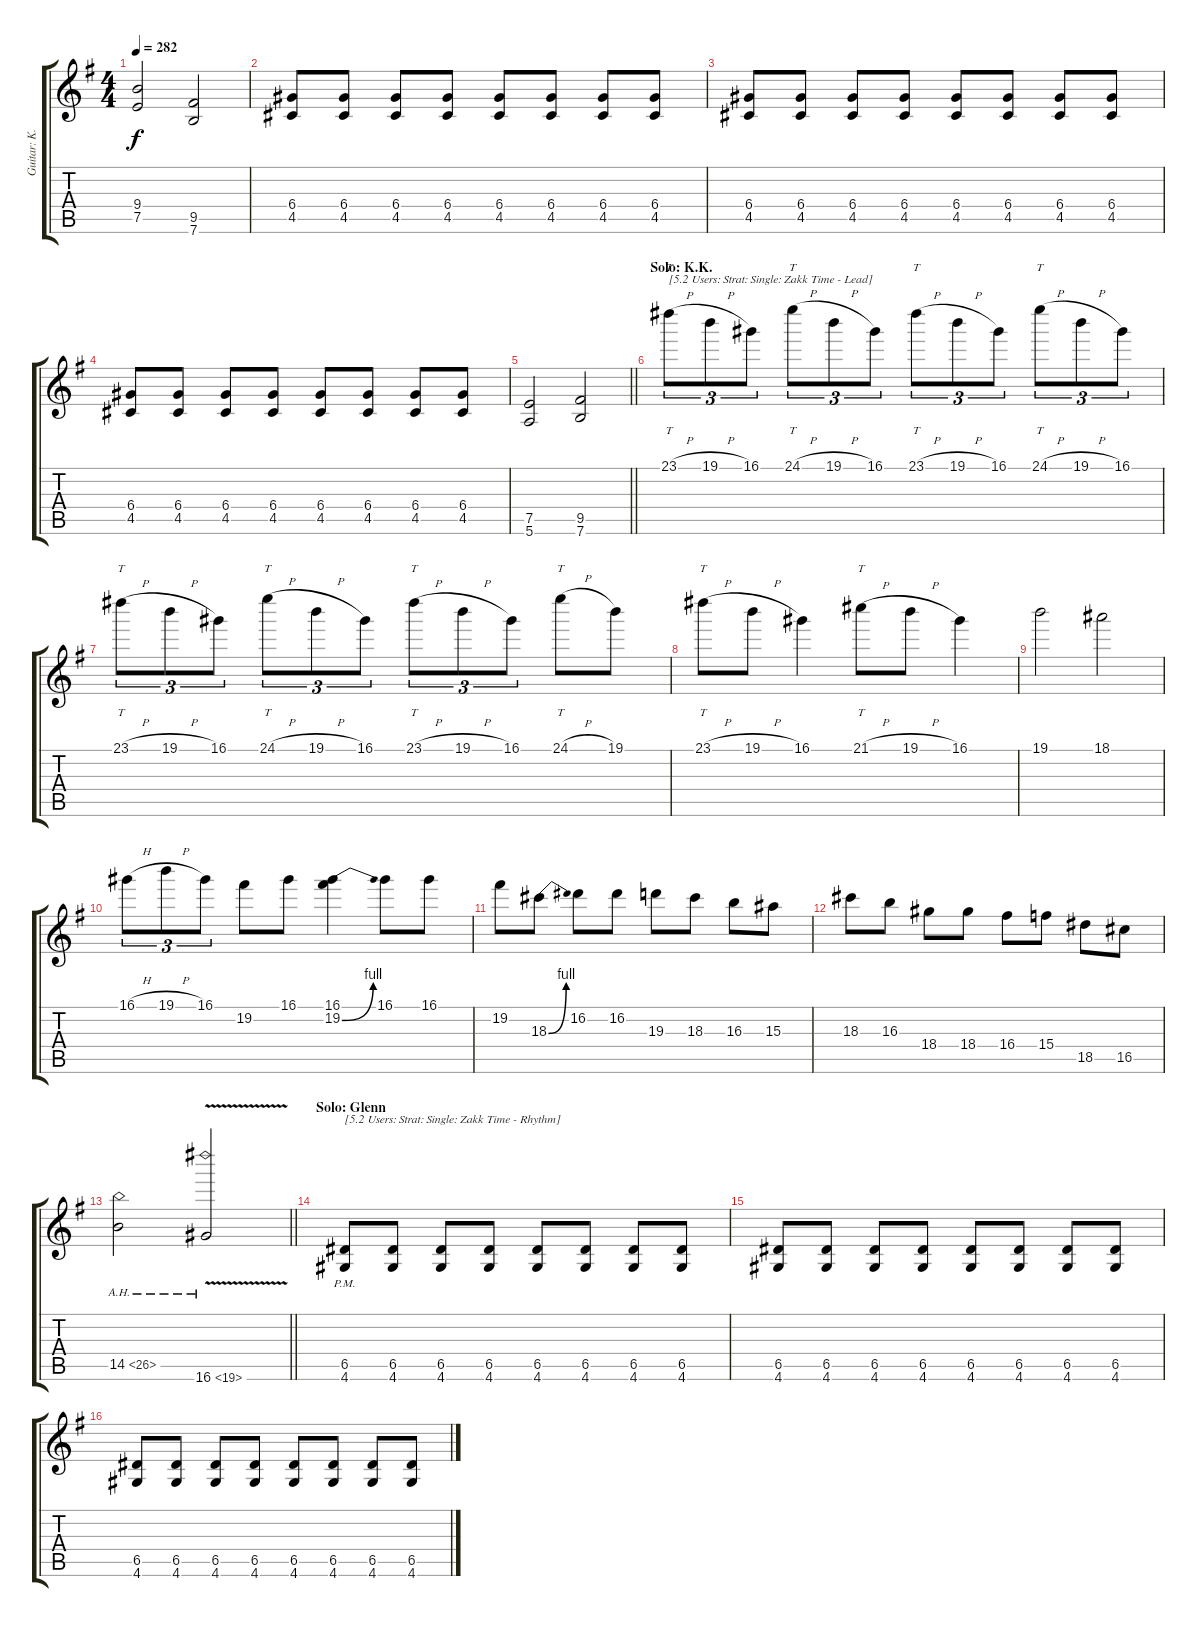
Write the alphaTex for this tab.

\track ("Guitar: K.K." "Guitar: K.") {instrument overdrivenguitar}
\staff {score tabs}
\tuning (E4 B3 G3 D3 A2 E2) {hide}
\ts (4 4)
\tempo 282
\clef g2
\ks g
(9.4 7.5).2{dy f} (9.5 7.6).2 |
(6.4 4.5).8 (6.4 4.5).8 (6.4 4.5).8 (6.4 4.5).8 (6.4 4.5).8 (6.4 4.5).8 (6.4 4.5).8 (6.4 4.5).8 |
(6.4 4.5).8 (6.4 4.5).8 (6.4 4.5).8 (6.4 4.5).8 (6.4 4.5).8 (6.4 4.5).8 (6.4 4.5).8 (6.4 4.5).8 |
(6.4 4.5).8 (6.4 4.5).8 (6.4 4.5).8 (6.4 4.5).8 (6.4 4.5).8 (6.4 4.5).8 (6.4 4.5).8 (6.4 4.5).8 |
\barLineRight lightlight
(7.5 5.6).2 (9.5 7.6).2 |
\section ("" "Solo: K.K.")
23.1{h}.8{tt tu (3 2) txt "[5.2 Users: Strat: Single: Zakk Time - Lead]" volume 12 instrument overdrivenguitar} 19.1{h}.8{tu (3 2)} 16.1.8{tu (3 2)} 24.1{h}.8{tt tu (3 2)} 19.1{h}.8{tu (3 2)} 16.1.8{tu (3 2)} 23.1{h}.8{tt tu (3 2)} 19.1{h}.8{tu (3 2)} 16.1.8{tu (3 2)} 24.1{h}.8{tt tu (3 2)} 19.1{h}.8{tu (3 2)} 16.1.8{tu (3 2)} |
23.1{h}.8{tt tu (3 2)} 19.1{h}.8{tu (3 2)} 16.1.8{tu (3 2)} 24.1{h}.8{tt tu (3 2)} 19.1{h}.8{tu (3 2)} 16.1.8{tu (3 2)} 23.1{h}.8{tt tu (3 2)} 19.1{h}.8{tu (3 2)} 16.1.8{tu (3 2)} 24.1{h}.8{tt} 19.1.8 |
23.1{h}.8{tt} 19.1{h}.8 16.1.4 21.1{h}.8{tt} 19.1{h}.8 16.1.4 |
19.1.2 18.1.2 |
16.1{h}.8{tu (3 2)} 19.1{h}.8{tu (3 2)} 16.1.8{tu (3 2)} 19.2.8 16.1.8 (16.1 19.2{be (bend 0 0 60 4)}).4 16.1.8 16.1.8 |
19.2.8 18.3{be (bend 0 0 60 4)}.8 16.2.8 16.2.8 19.3.8 18.3.8 16.3.8 15.3.8 |
18.3.8 16.3.8 18.4.8 18.4.8 16.4.8 15.4.8 18.5.8 16.5.8 |
\barLineRight lightlight
14.5{ah 12}.2 16.6{ah 3 v}.2 |
\section ("" "Solo: Glenn")
(6.5{pm} 4.6{pm}).8{txt "[5.2 Users: Strat: Single: Zakk Time - Rhythm]" volume 9 instrument overdrivenguitar} (6.5 4.6).8 (6.5 4.6).8 (6.5 4.6).8 (6.5 4.6).8 (6.5 4.6).8 (6.5 4.6).8 (6.5 4.6).8 |
(6.5 4.6).8 (6.5 4.6).8 (6.5 4.6).8 (6.5 4.6).8 (6.5 4.6).8 (6.5 4.6).8 (6.5 4.6).8 (6.5 4.6).8 |
(6.5 4.6).8 (6.5 4.6).8 (6.5 4.6).8 (6.5 4.6).8 (6.5 4.6).8 (6.5 4.6).8 (6.5 4.6).8 (6.5 4.6).8
